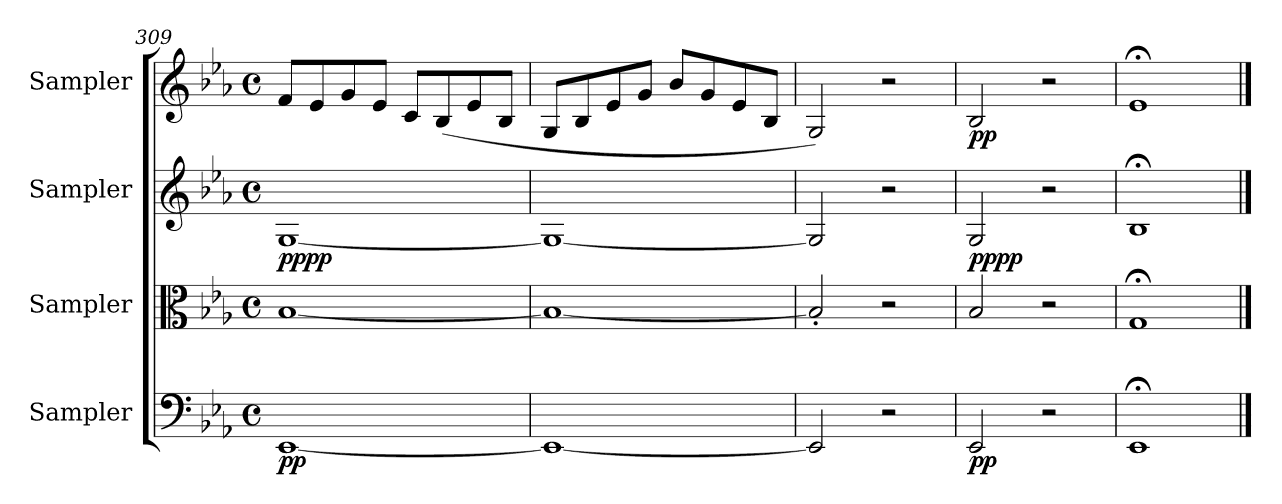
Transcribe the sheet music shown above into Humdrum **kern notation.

**kern	**dynam	**kern	**dynam	**kern	**kern	**dynam
*part4	*part4	*part3	*part3	*part2	*part1	*part1
*staff4	*staff4	*staff3	*staff3	*staff2	*staff1	*staff1
*I"Sampler	*	*I"Sampler	*	*I"Sampler	*I"Sampler	*
*I'Samp	*	*I'Samp	*	*I'Samp	*I'Samp	*
*clefF4	*	*clefC3	*	*clefG2	*clefG2	*
*k[b-e-a-]	*	*k[b-e-a-]	*	*k[b-e-a-]	*k[b-e-a-]	*
*M4/4	*	*M4/4	*	*M4/4	*M4/4	*
*met(c)	*	*met(c)	*	*met(c)	*met(c)	*
=309	=309	=309	=309	=309	=309	=309
!	!LO:DY:b	!	!LO:DY:a	!	!	!
!	!	!	!LO:DY:n=1:b	!	!	!
[1EE-	pp	[1B-	pp pp	[1G	8f/L	.
.	.	.	.	.	8e-/	.
.	.	.	.	.	8g/	.
.	.	.	.	.	8e-/J	.
.	.	.	.	.	8c/L	.
.	.	.	.	.	(8B-/	.
.	.	.	.	.	8e-/	.
.	.	.	.	.	8B-/J	.
=310	=310	=310	=310	=310	=310	=310
1EE-_	.	1B-_	.	1G_	8G/L	.
.	.	.	.	.	8B-/	.
.	.	.	.	.	8e-/	.
.	.	.	.	.	8g/J	.
.	.	.	.	.	8b-/L	.
.	.	.	.	.	8g/	.
.	.	.	.	.	8e-/	.
.	.	.	.	.	8B-/J	.
=311	=311	=311	=311	=311	=311	=311
2EE-/]	.	2B-'/]	.	2G/]	2G/)	.
2r	.	2r	.	2r	2r	.
=312	=312	=312	=312	=312	=312	=312
!	!LO:DY:b	!	!LO:DY:a	!	!	!
!	!	!	!LO:DY:n=1:b	!	!	!LO:DY:b
2EE-/	pp	2B-/	pp pp	2G/	2B-/	pp
2r	.	2r	.	2r	2r	.
=313	=313	=313	=313	=313	=313	=313
1EE-;<	.	1G;<	.	1B-;<	1e-;<	.
==	==	==	==	==	==	==
*-	*-	*-	*-	*-	*-	*-
